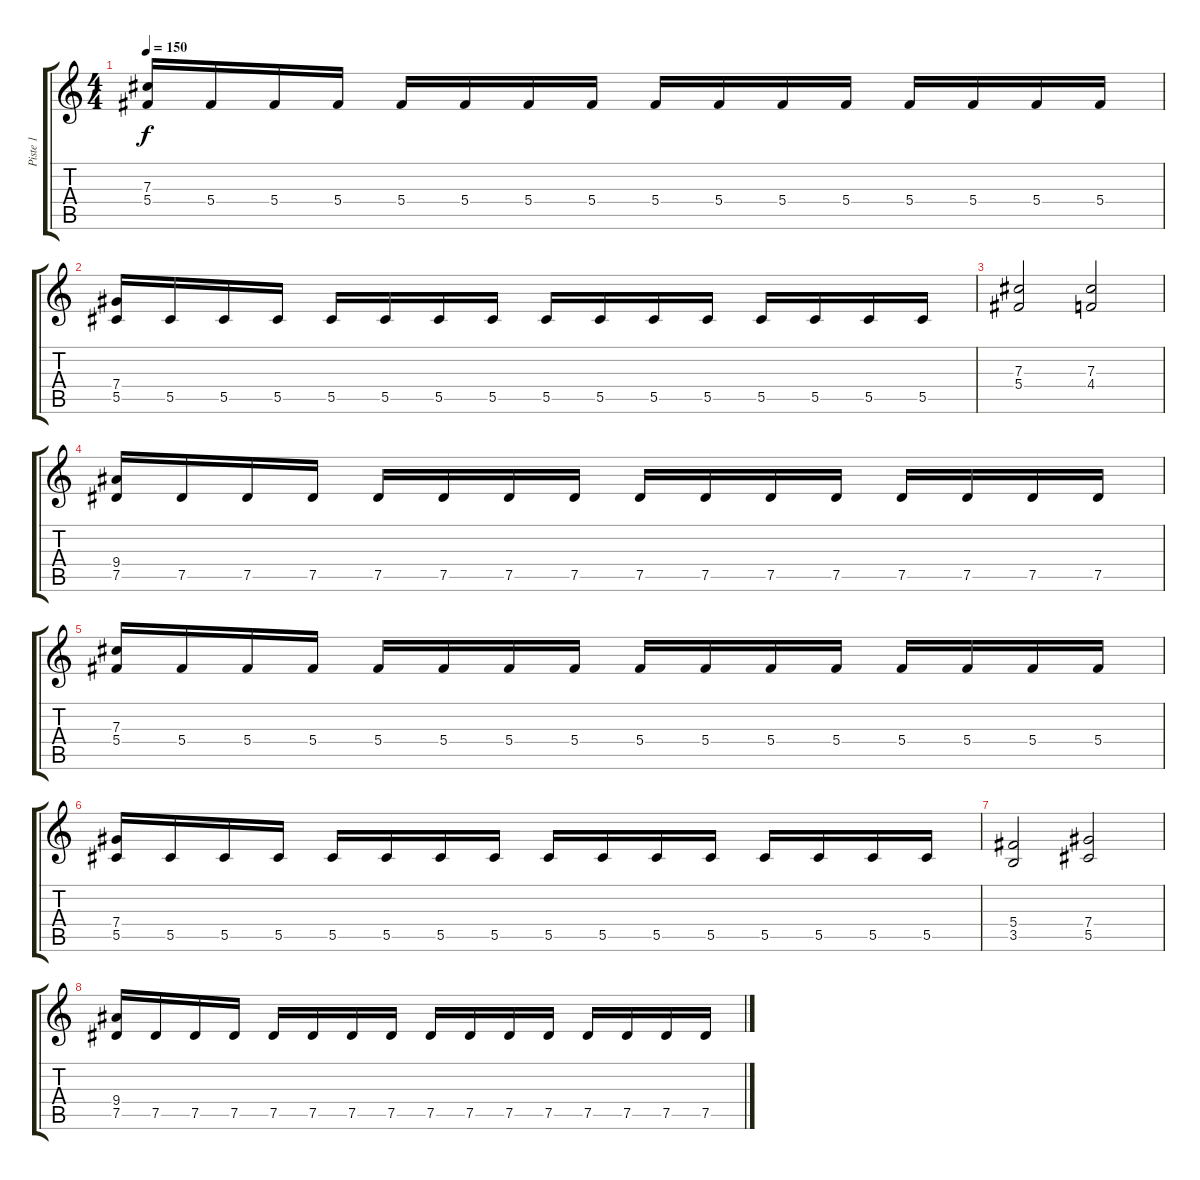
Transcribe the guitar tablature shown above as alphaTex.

\track ("Piste 1" "Piste 1") {instrument distortionguitar}
\staff {score tabs}
\tuning (Eb4 Bb3 Gb3 Db3 Ab2 Eb2) {hide}
\ts (4 4)
\tempo 150
\clef g2
\ks c
(7.3 5.4).16{dy f} 5.4.16 5.4.16 5.4.16 5.4.16 5.4.16 5.4.16 5.4.16 5.4.16 5.4.16 5.4.16 5.4.16 5.4.16 5.4.16 5.4.16 5.4.16 |
(7.4 5.5).16 5.5.16 5.5.16 5.5.16 5.5.16 5.5.16 5.5.16 5.5.16 5.5.16 5.5.16 5.5.16 5.5.16 5.5.16 5.5.16 5.5.16 5.5.16 |
(7.3 5.4).2 (7.3 4.4).2 |
(9.4 7.5).16 7.5.16 7.5.16 7.5.16 7.5.16 7.5.16 7.5.16 7.5.16 7.5.16 7.5.16 7.5.16 7.5.16 7.5.16 7.5.16 7.5.16 7.5.16 |
(7.3 5.4).16 5.4.16 5.4.16 5.4.16 5.4.16 5.4.16 5.4.16 5.4.16 5.4.16 5.4.16 5.4.16 5.4.16 5.4.16 5.4.16 5.4.16 5.4.16 |
(7.4 5.5).16 5.5.16 5.5.16 5.5.16 5.5.16 5.5.16 5.5.16 5.5.16 5.5.16 5.5.16 5.5.16 5.5.16 5.5.16 5.5.16 5.5.16 5.5.16 |
(5.4 3.5).2 (7.4 5.5).2 |
(9.4 7.5).16 7.5.16 7.5.16 7.5.16 7.5.16 7.5.16 7.5.16 7.5.16 7.5.16 7.5.16 7.5.16 7.5.16 7.5.16 7.5.16 7.5.16 7.5.16
